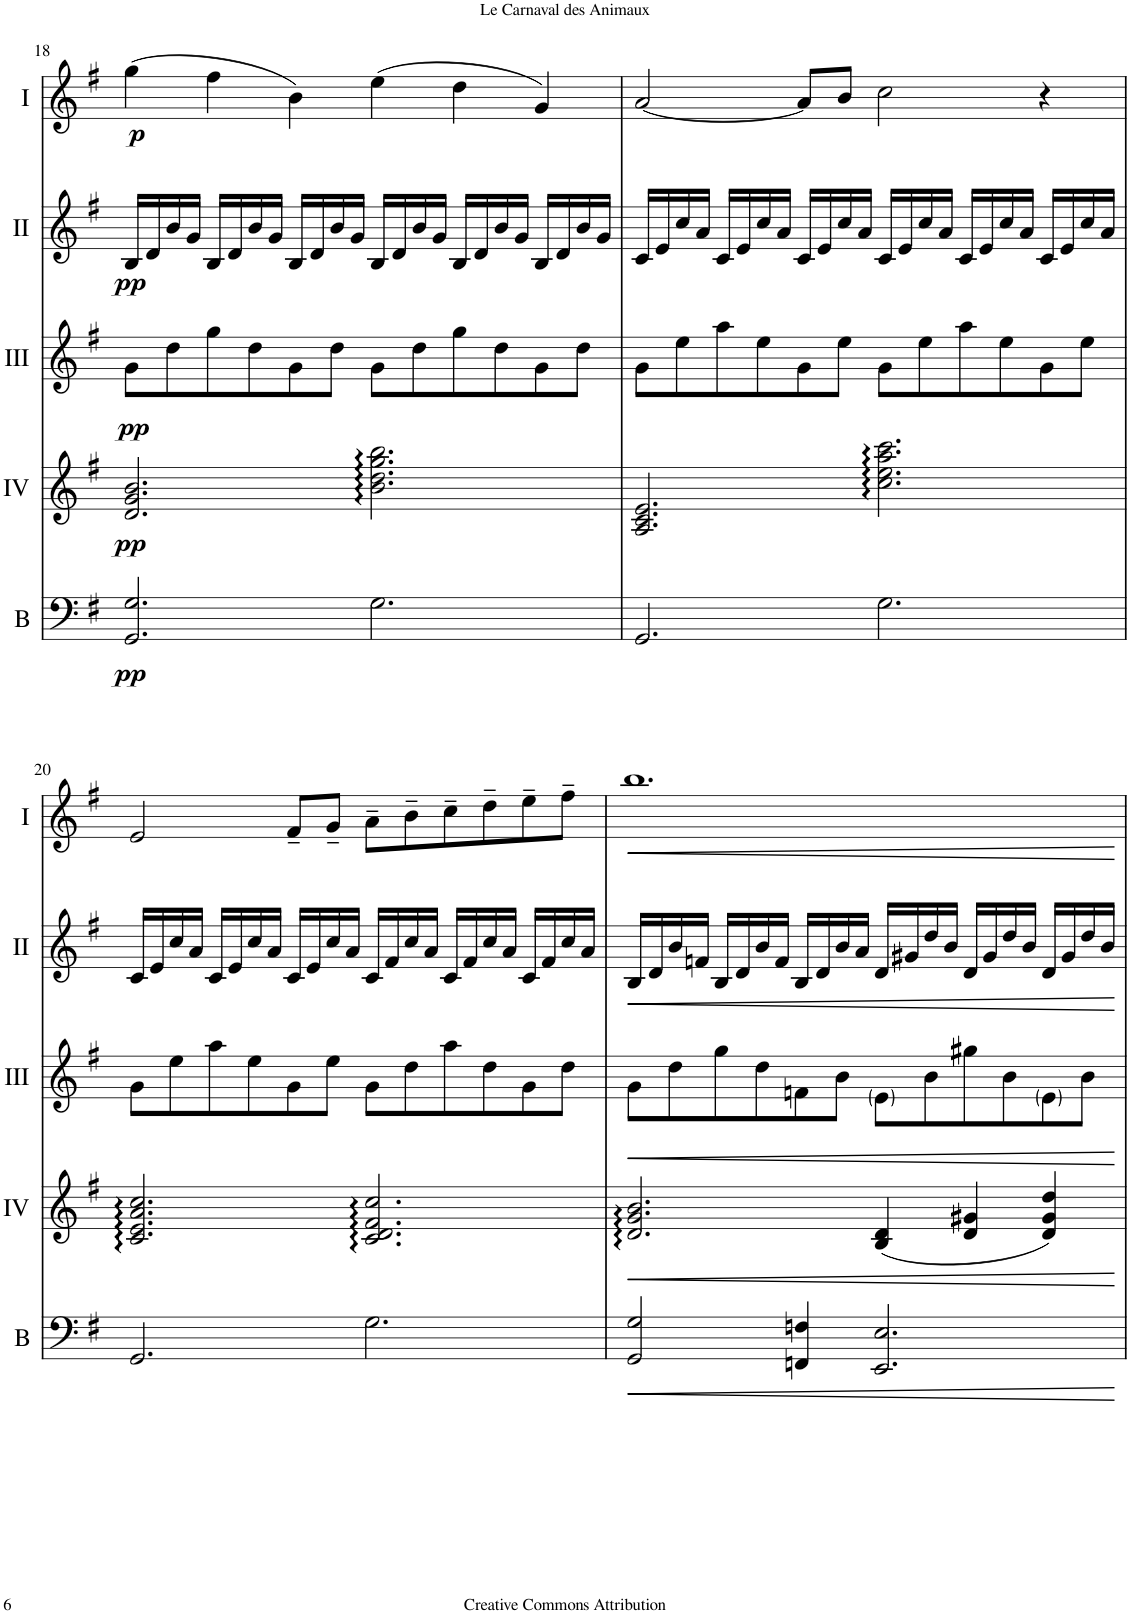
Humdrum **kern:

**kern	**dynam	**kern	**dynam	**kern	**dynam	**kern	**dynam	**kern	**dynam
*part5	*part5	*part4	*part4	*part3	*part3	*part2	*part2	*part1	*part1
*staff5	*staff5	*staff4	*staff4	*staff3	*staff3	*staff2	*staff2	*staff1	*staff1
*I"Basson	*	*I"Acc. 4	*	*I"Acc. 3	*	*I"Acc. 2	*	*I"Acc. 1	*
*I'B	*	*	*	*	*	*	*	*	*
!!LO:PB:g=z
*clefF4	*	*clefG2	*	*clefG2	*	*clefG2	*	*clefG2	*
*Trd7c12	*	*	*	*Trd7c12	*	*	*	*Trd7c12	*
*k[f#]	*	*k[f#]	*	*k[f#]	*	*k[f#]	*	*k[f#]	*
*M6/4	*	*M6/4	*	*M6/4	*	*M6/4	*	*M6/4	*
=18	=18	=18	=18	=18	=18	=18	=18	=18	=18
!	!LO:DY:b	!	!LO:DY:b	!	!LO:DY:b	!	!LO:DY:b	!	!LO:DY:b
2.GG/ 2.G/	pp	2.d/ 2.g/ 2.b/	pp	8g\L	pp	16B/LL	pp	(4gg\	p
.	.	.	.	.	.	16d/	.	.	.
.	.	.	.	8dd\	.	16b/	.	.	.
.	.	.	.	.	.	16g/JJ	.	.	.
.	.	.	.	8gg\	.	16B/LL	.	4ff#\	.
.	.	.	.	.	.	16d/	.	.	.
.	.	.	.	8dd\	.	16b/	.	.	.
.	.	.	.	.	.	16g/JJ	.	.	.
.	.	.	.	8g\	.	16B/LL	.	4b\)	.
.	.	.	.	.	.	16d/	.	.	.
.	.	.	.	8dd\J	.	16b/	.	.	.
.	.	.	.	.	.	16g/JJ	.	.	.
2.G\	.	2.b\ 2.dd\ 2.gg\ 2.bb\	.	8g\L	.	16B/LL	.	(4ee\	.
.	.	.	.	.	.	16d/	.	.	.
.	.	.	.	8dd\	.	16b/	.	.	.
.	.	.	.	.	.	16g/JJ	.	.	.
.	.	.	.	8gg\	.	16B/LL	.	4dd\	.
.	.	.	.	.	.	16d/	.	.	.
.	.	.	.	8dd\	.	16b/	.	.	.
.	.	.	.	.	.	16g/JJ	.	.	.
.	.	.	.	8g\	.	16B/LL	.	4g/)	.
.	.	.	.	.	.	16d/	.	.	.
.	.	.	.	8dd\J	.	16b/	.	.	.
.	.	.	.	.	.	16g/JJ	.	.	.
=19	=19	=19	=19	=19	=19	=19	=19	=19	=19
2.GG/	.	2.A/ 2.c/ 2.e/	.	8g\L	.	16c/LL	.	[2a/	.
.	.	.	.	.	.	16e/	.	.	.
.	.	.	.	8ee\	.	16cc/	.	.	.
.	.	.	.	.	.	16a/JJ	.	.	.
.	.	.	.	8aa\	.	16c/LL	.	.	.
.	.	.	.	.	.	16e/	.	.	.
.	.	.	.	8ee\	.	16cc/	.	.	.
.	.	.	.	.	.	16a/JJ	.	.	.
.	.	.	.	8g\	.	16c/LL	.	8a/L]	.
.	.	.	.	.	.	16e/	.	.	.
.	.	.	.	8ee\J	.	16cc/	.	8b/J	.
.	.	.	.	.	.	16a/JJ	.	.	.
2.G\	.	2.cc\ 2.ee\ 2.aa\ 2.ccc\	.	8g\L	.	16c/LL	.	2cc\	.
.	.	.	.	.	.	16e/	.	.	.
.	.	.	.	8ee\	.	16cc/	.	.	.
.	.	.	.	.	.	16a/JJ	.	.	.
.	.	.	.	8aa\	.	16c/LL	.	.	.
.	.	.	.	.	.	16e/	.	.	.
.	.	.	.	8ee\	.	16cc/	.	.	.
.	.	.	.	.	.	16a/JJ	.	.	.
.	.	.	.	8g\	.	16c/LL	.	4r	.
.	.	.	.	.	.	16e/	.	.	.
.	.	.	.	8ee\J	.	16cc/	.	.	.
.	.	.	.	.	.	16a/JJ	.	.	.
!!LO:LB:g=z
=20	=20	=20	=20	=20	=20	=20	=20	=20	=20
2.GG/	.	2.c/ 2.e/ 2.a/ 2.cc/	.	8g\L	.	16c/LL	.	2e/	.
.	.	.	.	.	.	16e/	.	.	.
.	.	.	.	8ee\	.	16cc/	.	.	.
.	.	.	.	.	.	16a/JJ	.	.	.
.	.	.	.	8aa\	.	16c/LL	.	.	.
.	.	.	.	.	.	16e/	.	.	.
.	.	.	.	8ee\	.	16cc/	.	.	.
.	.	.	.	.	.	16a/JJ	.	.	.
.	.	.	.	8g\	.	16c/LL	.	8f#~/L	.
.	.	.	.	.	.	16e/	.	.	.
.	.	.	.	8ee\J	.	16cc/	.	8g~/J	.
.	.	.	.	.	.	16a/JJ	.	.	.
2.G\	.	2.c/ 2.d/ 2.f#/ 2.cc/	.	8g\L	.	16c/LL	.	8a~\L	.
.	.	.	.	.	.	16f#/	.	.	.
.	.	.	.	8dd\	.	16cc/	.	8b~\	.
.	.	.	.	.	.	16a/JJ	.	.	.
.	.	.	.	8aa\	.	16c/LL	.	8cc~\	.
.	.	.	.	.	.	16f#/	.	.	.
.	.	.	.	8dd\	.	16cc/	.	8dd~\	.
.	.	.	.	.	.	16a/JJ	.	.	.
.	.	.	.	8g\	.	16c/LL	.	8ee~\	.
.	.	.	.	.	.	16f#/	.	.	.
.	.	.	.	8dd\J	.	16cc/	.	8ff#~\J	.
.	.	.	.	.	.	16a/JJ	.	.	.
=21	=21	=21	=21	=21	=21	=21	=21	=21	=21
!	!LO:HP:b	!	!LO:HP:b	!	!LO:HP:b	!	!LO:HP:b	!	!LO:HP:b
2GG/ 2G/	<	2.d/ 2.g/ 2.b/	<	8g\L	<	16B/LL	<	1.bb	<
.	.	.	.	.	.	16d/	.	.	.
.	.	.	.	8dd\	.	16b/	.	.	.
.	.	.	.	.	.	16fn/JJ	.	.	.
.	.	.	.	8gg\	.	16B/LL	.	.	.
.	.	.	.	.	.	16d/	.	.	.
.	.	.	.	8dd\	.	16b/	.	.	.
.	.	.	.	.	.	16f/JJ	.	.	.
4FFn/ 4Fn/	.	.	.	8fn\	.	16B/LL	.	.	.
.	.	.	.	.	.	16d/	.	.	.
.	.	.	.	8b\J	.	16b/	.	.	.
.	.	.	.	.	.	16a/JJ	.	.	.
2.EE/ 2.E/	.	(4B/ 4d/	.	8e\L	.	16d/LL	.	.	.
.	.	.	.	.	.	16g#X/	.	.	.
.	.	.	.	8b\	.	16dd/	.	.	.
.	.	.	.	.	.	16b/JJ	.	.	.
.	.	4d/ 4g#X/	.	8gg#X\	.	16d/LL	.	.	.
.	.	.	.	.	.	16g#/	.	.	.
.	.	.	.	8b\	.	16dd/	.	.	.
.	.	.	.	.	.	16b/JJ	.	.	.
.	.	4d/ 4g#/ 4dd/)	.	8e\	.	16d/LL	.	.	.
.	.	.	.	.	.	16g#/	.	.	.
.	.	.	.	8b\J	.	16dd/	.	.	.
.	.	.	.	.	.	16b/JJ	.	.	.
.	[	.	[	.	[	.	[	.	[
=	=	=	=	=	=	=	=	=	=
*-	*-	*-	*-	*-	*-	*-	*-	*-	*-
